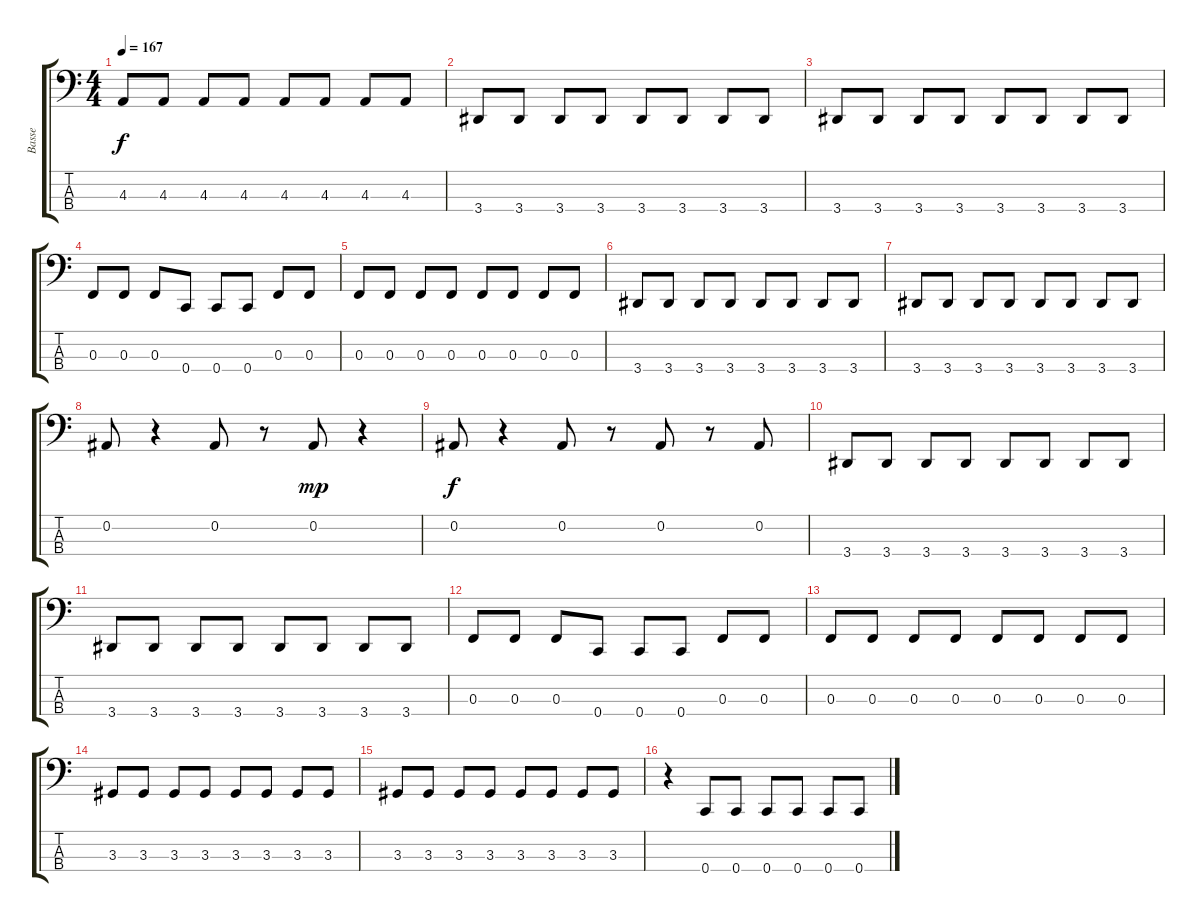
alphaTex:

\track ("Basse" "Basse") {instrument electricbassfinger}
\staff {score tabs}
\tuning (Eb2 Bb1 F1 C1) {hide}
\ts (4 4)
\tempo 167
\clef f4
\ks c
4.3.8{dy f} 4.3.8 4.3.8 4.3.8 4.3.8 4.3.8 4.3.8 4.3.8 |
3.4.8 3.4.8 3.4.8 3.4.8 3.4.8 3.4.8 3.4.8 3.4.8 |
3.4.8 3.4.8 3.4.8 3.4.8 3.4.8 3.4.8 3.4.8 3.4.8 |
0.3.8 0.3.8 0.3.8 0.4.8 0.4.8 0.4.8 0.3.8 0.3.8 |
0.3.8 0.3.8 0.3.8 0.3.8 0.3.8 0.3.8 0.3.8 0.3.8 |
3.4.8 3.4.8 3.4.8 3.4.8 3.4.8 3.4.8 3.4.8 3.4.8 |
3.4.8 3.4.8 3.4.8 3.4.8 3.4.8 3.4.8 3.4.8 3.4.8 |
0.2.8 r.4 0.2.8 r.8 0.2.8{dy mp} r.4 |
0.2.8{dy f} r.4 0.2.8 r.8 0.2.8 r.8 0.2.8 |
3.4.8 3.4.8 3.4.8 3.4.8 3.4.8 3.4.8 3.4.8 3.4.8 |
3.4.8 3.4.8 3.4.8 3.4.8 3.4.8 3.4.8 3.4.8 3.4.8 |
0.3.8 0.3.8 0.3.8 0.4.8 0.4.8 0.4.8 0.3.8 0.3.8 |
0.3.8 0.3.8 0.3.8 0.3.8 0.3.8 0.3.8 0.3.8 0.3.8 |
3.3.8 3.3.8 3.3.8 3.3.8 3.3.8 3.3.8 3.3.8 3.3.8 |
3.3.8 3.3.8 3.3.8 3.3.8 3.3.8 3.3.8 3.3.8 3.3.8 |
r.4 0.4.8 0.4.8 0.4.8 0.4.8 0.4.8 0.4.8
